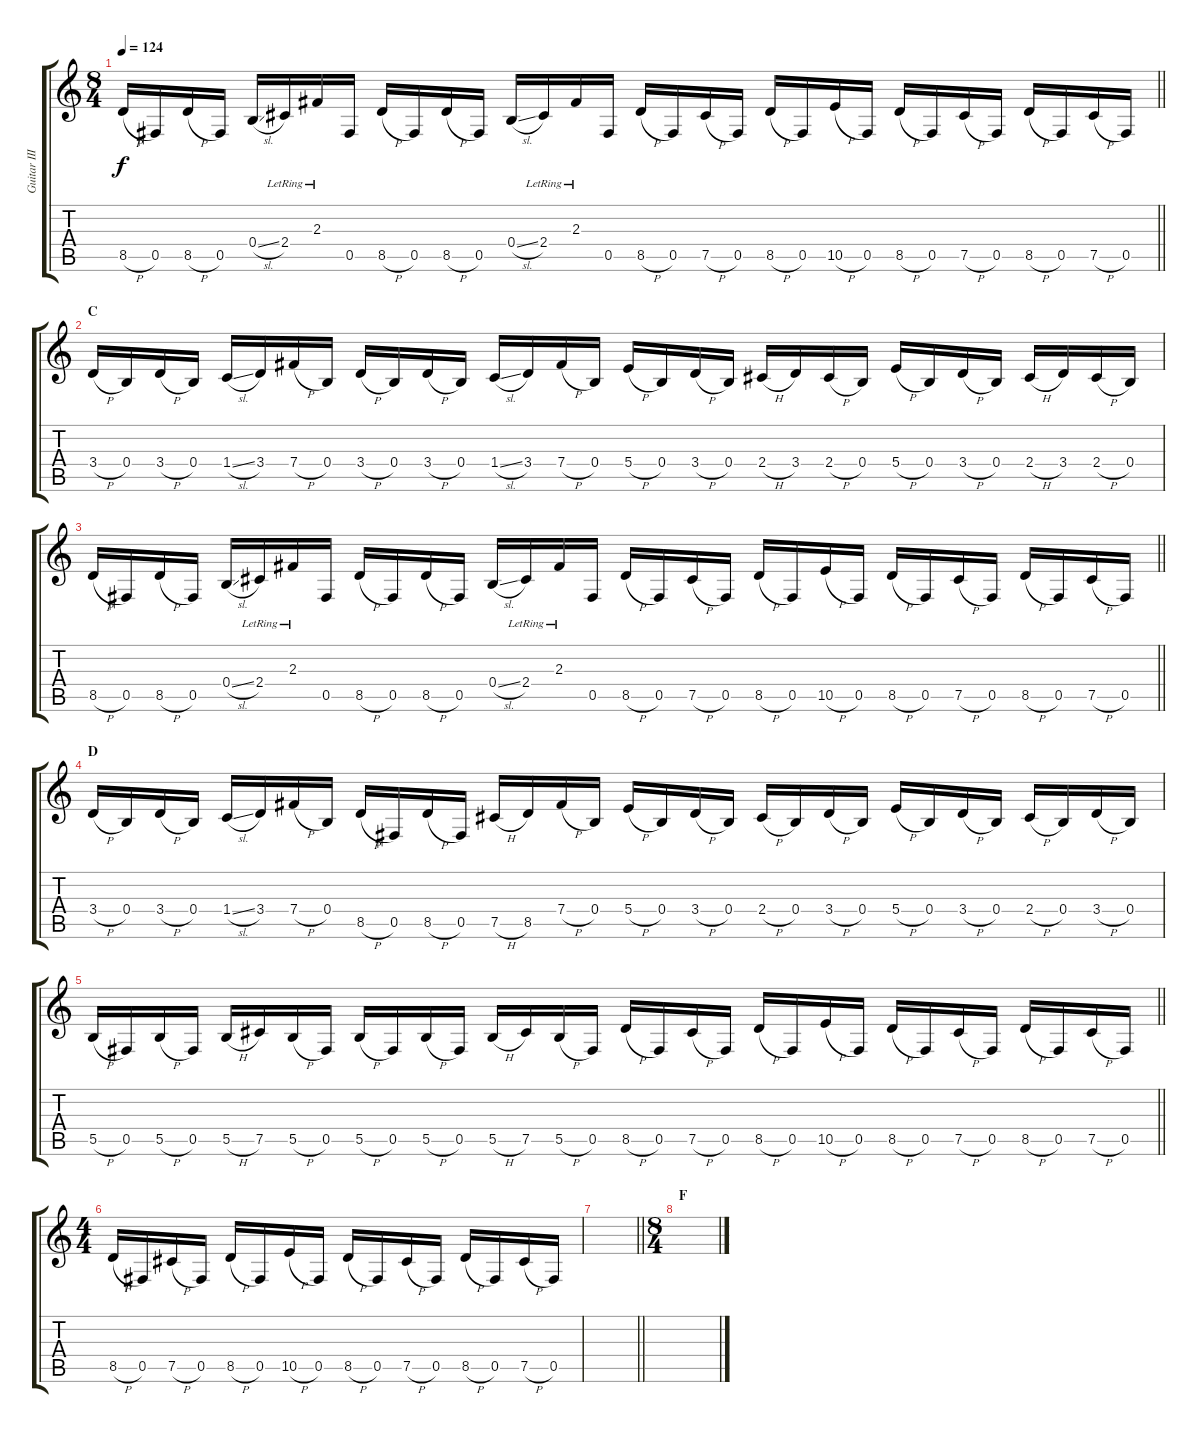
\track ("Guitar III" "Guitar III") {instrument distortionguitar}
\staff {score tabs}
\tuning (Db4 Ab3 E3 B2 Gb2 B1) {hide}
\ts (8 4)
\tempo 124
\clef g2
\barLineRight lightlight
\ks c
8.5{h}.16{dy f} 0.5.16 8.5{h}.16 0.5.16 0.4{sl}.16 2.4{lr}.16 2.3{lr}.16 0.5.16 8.5{h}.16 0.5.16 8.5{h}.16 0.5.16 0.4{sl}.16 2.4{lr}.16 2.3{lr}.16 0.5.16 8.5{h}.16 0.5.16 7.5{h}.16 0.5.16 8.5{h}.16 0.5.16 10.5{h}.16 0.5.16 8.5{h}.16 0.5.16 7.5{h}.16 0.5.16 8.5{h}.16 0.5.16 7.5{h}.16 0.5.16 |
\section ("" "C")
3.4{h}.16 0.4.16 3.4{h}.16 0.4.16 1.4{sl}.16 3.4.16 7.4{h}.16 0.4.16 3.4{h}.16 0.4.16 3.4{h}.16 0.4.16 1.4{sl}.16 3.4.16 7.4{h}.16 0.4.16 5.4{h}.16 0.4.16 3.4{h}.16 0.4.16 2.4{h}.16 3.4.16 2.4{h}.16 0.4.16 5.4{h}.16 0.4.16 3.4{h}.16 0.4.16 2.4{h}.16 3.4.16 2.4{h}.16 0.4.16 |
\barLineRight lightlight
8.5{h}.16 0.5.16 8.5{h}.16 0.5.16 0.4{sl}.16 2.4{lr}.16 2.3{lr}.16 0.5.16 8.5{h}.16 0.5.16 8.5{h}.16 0.5.16 0.4{sl}.16 2.4{lr}.16 2.3{lr}.16 0.5.16 8.5{h}.16 0.5.16 7.5{h}.16 0.5.16 8.5{h}.16 0.5.16 10.5{h}.16 0.5.16 8.5{h}.16 0.5.16 7.5{h}.16 0.5.16 8.5{h}.16 0.5.16 7.5{h}.16 0.5.16 |
\section ("" "D")
3.4{h}.16 0.4.16 3.4{h}.16 0.4.16 1.4{sl}.16 3.4.16 7.4{h}.16 0.4.16 8.5{h}.16 0.5.16 8.5{h}.16 0.5.16 7.5{h}.16 8.5.16 7.4{h}.16 0.4.16 5.4{h}.16 0.4.16 3.4{h}.16 0.4.16 2.4{h}.16 0.4.16 3.4{h}.16 0.4.16 5.4{h}.16 0.4.16 3.4{h}.16 0.4.16 2.4{h}.16 0.4.16 3.4{h}.16 0.4.16 |
\barLineRight lightlight
5.5{h}.16 0.5.16 5.5{h}.16 0.5.16 5.5{h}.16 7.5.16 5.5{h}.16 0.5.16 5.5{h}.16 0.5.16 5.5{h}.16 0.5.16 5.5{h}.16 7.5.16 5.5{h}.16 0.5.16 8.5{h}.16 0.5.16 7.5{h}.16 0.5.16 8.5{h}.16 0.5.16 10.5{h}.16 0.5.16 8.5{h}.16 0.5.16 7.5{h}.16 0.5.16 8.5{h}.16 0.5.16 7.5{h}.16 0.5.16 |
\ts (4 4)
8.5{h}.16 0.5.16 7.5{h}.16 0.5.16 8.5{h}.16 0.5.16 10.5{h}.16 0.5.16 8.5{h}.16 0.5.16 7.5{h}.16 0.5.16 8.5{h}.16 0.5.16 7.5{h}.16 0.5.16 |
\barLineRight lightlight
|
\ts (8 4)
\section ("" "F")
